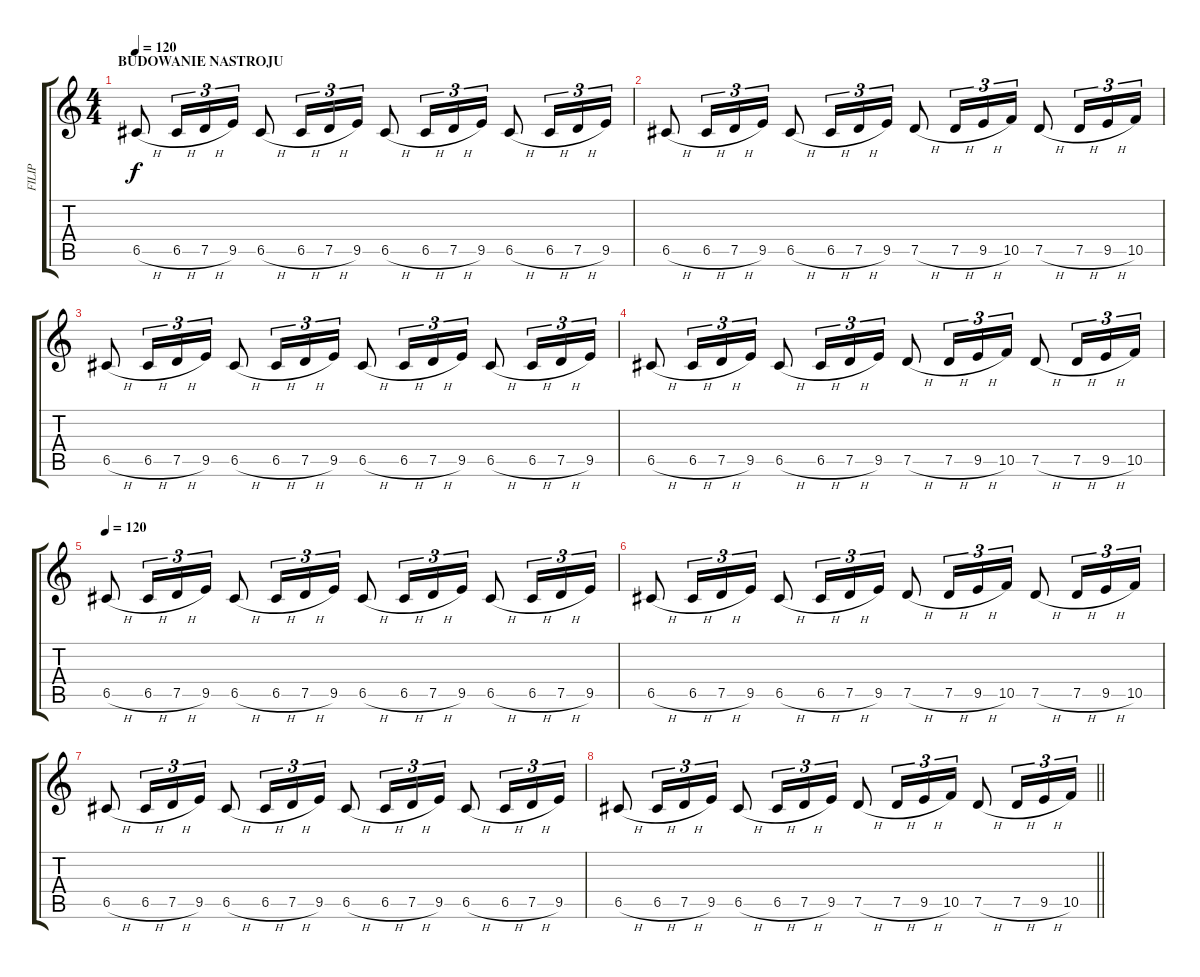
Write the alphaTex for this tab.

\track ("FILIP" "FILIP") {instrument distortionguitar}
\staff {score tabs}
\tuning (D4 A3 F3 C3 G2 D2) {hide}
\ts (4 4)
\section ("" "BUDOWANIE NASTROJU")
\tempo 120
\clef g2
\ks c
6.5{h}.8{dy f} 6.5{h}.16{tu (3 2)} 7.5{h}.16{tu (3 2)} 9.5.16{tu (3 2)} 6.5{h}.8 6.5{h}.16{tu (3 2)} 7.5{h}.16{tu (3 2)} 9.5.16{tu (3 2)} 6.5{h}.8 6.5{h}.16{tu (3 2)} 7.5{h}.16{tu (3 2)} 9.5.16{tu (3 2)} 6.5{h}.8 6.5{h}.16{tu (3 2)} 7.5{h}.16{tu (3 2)} 9.5.16{tu (3 2)} |
6.5{h}.8 6.5{h}.16{tu (3 2)} 7.5{h}.16{tu (3 2)} 9.5.16{tu (3 2)} 6.5{h}.8 6.5{h}.16{tu (3 2)} 7.5{h}.16{tu (3 2)} 9.5.16{tu (3 2)} 7.5{h}.8 7.5{h}.16{tu (3 2)} 9.5{h}.16{tu (3 2)} 10.5.16{tu (3 2)} 7.5{h}.8 7.5{h}.16{tu (3 2)} 9.5{h}.16{tu (3 2)} 10.5.16{tu (3 2)} |
6.5{h}.8 6.5{h}.16{tu (3 2)} 7.5{h}.16{tu (3 2)} 9.5.16{tu (3 2)} 6.5{h}.8 6.5{h}.16{tu (3 2)} 7.5{h}.16{tu (3 2)} 9.5.16{tu (3 2)} 6.5{h}.8 6.5{h}.16{tu (3 2)} 7.5{h}.16{tu (3 2)} 9.5.16{tu (3 2)} 6.5{h}.8 6.5{h}.16{tu (3 2)} 7.5{h}.16{tu (3 2)} 9.5.16{tu (3 2)} |
6.5{h}.8 6.5{h}.16{tu (3 2)} 7.5{h}.16{tu (3 2)} 9.5.16{tu (3 2)} 6.5{h}.8 6.5{h}.16{tu (3 2)} 7.5{h}.16{tu (3 2)} 9.5.16{tu (3 2)} 7.5{h}.8 7.5{h}.16{tu (3 2)} 9.5{h}.16{tu (3 2)} 10.5.16{tu (3 2)} 7.5{h}.8 7.5{h}.16{tu (3 2)} 9.5{h}.16{tu (3 2)} 10.5.16{tu (3 2)} |
\tempo 120
6.5{h}.8 6.5{h}.16{tu (3 2)} 7.5{h}.16{tu (3 2)} 9.5.16{tu (3 2)} 6.5{h}.8 6.5{h}.16{tu (3 2)} 7.5{h}.16{tu (3 2)} 9.5.16{tu (3 2)} 6.5{h}.8 6.5{h}.16{tu (3 2)} 7.5{h}.16{tu (3 2)} 9.5.16{tu (3 2)} 6.5{h}.8 6.5{h}.16{tu (3 2)} 7.5{h}.16{tu (3 2)} 9.5.16{tu (3 2)} |
6.5{h}.8 6.5{h}.16{tu (3 2)} 7.5{h}.16{tu (3 2)} 9.5.16{tu (3 2)} 6.5{h}.8 6.5{h}.16{tu (3 2)} 7.5{h}.16{tu (3 2)} 9.5.16{tu (3 2)} 7.5{h}.8 7.5{h}.16{tu (3 2)} 9.5{h}.16{tu (3 2)} 10.5.16{tu (3 2)} 7.5{h}.8 7.5{h}.16{tu (3 2)} 9.5{h}.16{tu (3 2)} 10.5.16{tu (3 2)} |
6.5{h}.8 6.5{h}.16{tu (3 2)} 7.5{h}.16{tu (3 2)} 9.5.16{tu (3 2)} 6.5{h}.8 6.5{h}.16{tu (3 2)} 7.5{h}.16{tu (3 2)} 9.5.16{tu (3 2)} 6.5{h}.8 6.5{h}.16{tu (3 2)} 7.5{h}.16{tu (3 2)} 9.5.16{tu (3 2)} 6.5{h}.8 6.5{h}.16{tu (3 2)} 7.5{h}.16{tu (3 2)} 9.5.16{tu (3 2)} |
\barLineRight lightlight
6.5{h}.8 6.5{h}.16{tu (3 2)} 7.5{h}.16{tu (3 2)} 9.5.16{tu (3 2)} 6.5{h}.8 6.5{h}.16{tu (3 2)} 7.5{h}.16{tu (3 2)} 9.5.16{tu (3 2)} 7.5{h}.8 7.5{h}.16{tu (3 2)} 9.5{h}.16{tu (3 2)} 10.5.16{tu (3 2)} 7.5{h}.8 7.5{h}.16{tu (3 2)} 9.5{h}.16{tu (3 2)} 10.5.16{tu (3 2)}
